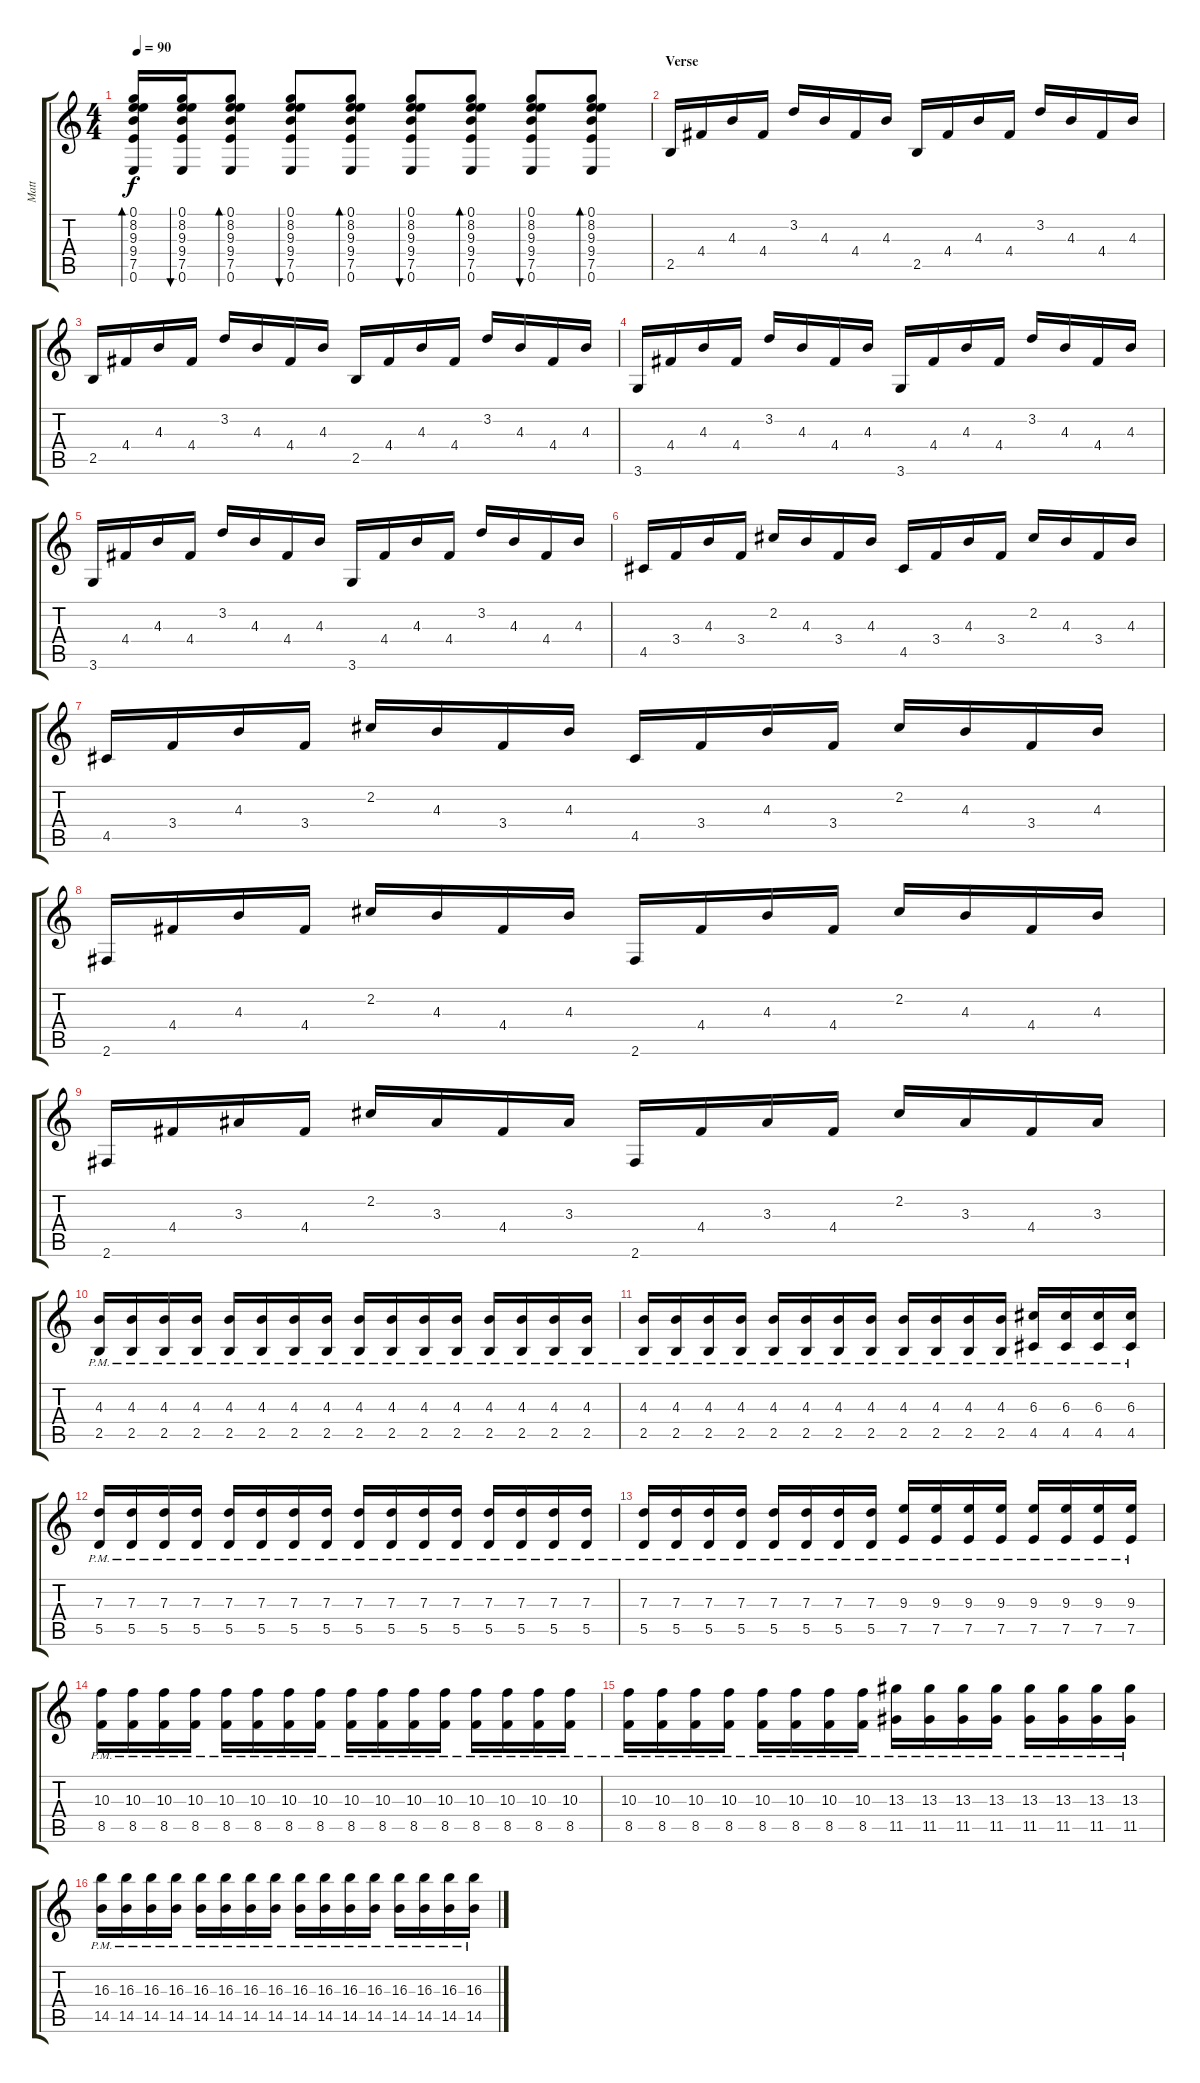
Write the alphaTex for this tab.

\track ("Matt" "Matt") {instrument acousticguitarnylon}
\staff {score tabs}
\tuning (E4 B3 G3 D3 A2 E2) {hide}
\ts (4 4)
\tempo 90
\clef g2
\ks c
(0.1 8.2 9.3 9.4 7.5 0.6).16{bd 60 dy f volume 11} (0.1 8.2 9.3 9.4 7.5 0.6).16{bu 60} (0.1 8.2 9.3 9.4 7.5 0.6).8{bd 60} (0.1 8.2 9.3 9.4 7.5 0.6).8{bu 60} (0.1 8.2 9.3 9.4 7.5 0.6).8{bd 60} (0.1 8.2 9.3 9.4 7.5 0.6).8{bu 60} (0.1 8.2 9.3 9.4 7.5 0.6).8{bd 60} (0.1 8.2 9.3 9.4 7.5 0.6).8{bu 60} (0.1 8.2 9.3 9.4 7.5 0.6).8{bd 60} |
\section ("" "Verse")
2.5.16 4.4.16 4.3.16 4.4.16 3.2.16 4.3.16 4.4.16 4.3.16 2.5.16 4.4.16 4.3.16 4.4.16 3.2.16 4.3.16 4.4.16 4.3.16 |
2.5.16 4.4.16 4.3.16 4.4.16 3.2.16 4.3.16 4.4.16 4.3.16 2.5.16 4.4.16 4.3.16 4.4.16 3.2.16 4.3.16 4.4.16 4.3.16 |
3.6.16 4.4.16 4.3.16 4.4.16 3.2.16 4.3.16 4.4.16 4.3.16 3.6.16 4.4.16 4.3.16 4.4.16 3.2.16 4.3.16 4.4.16 4.3.16 |
3.6.16 4.4.16 4.3.16 4.4.16 3.2.16 4.3.16 4.4.16 4.3.16 3.6.16 4.4.16 4.3.16 4.4.16 3.2.16 4.3.16 4.4.16 4.3.16 |
4.5.16 3.4.16 4.3.16 3.4.16 2.2.16 4.3.16 3.4.16 4.3.16 4.5.16 3.4.16 4.3.16 3.4.16 2.2.16 4.3.16 3.4.16 4.3.16 |
4.5.16 3.4.16 4.3.16 3.4.16 2.2.16 4.3.16 3.4.16 4.3.16 4.5.16 3.4.16 4.3.16 3.4.16 2.2.16 4.3.16 3.4.16 4.3.16 |
2.6.16 4.4.16 4.3.16 4.4.16 2.2.16 4.3.16 4.4.16 4.3.16 2.6.16 4.4.16 4.3.16 4.4.16 2.2.16 4.3.16 4.4.16 4.3.16 |
2.6.16 4.4.16 3.3.16 4.4.16 2.2.16 3.3.16 4.4.16 3.3.16 2.6.16 4.4.16 3.3.16 4.4.16 2.2.16 3.3.16 4.4.16 3.3.16 |
(4.3{pm} 2.5).16 (4.3{pm} 2.5).16 (4.3{pm} 2.5).16 (4.3{pm} 2.5).16 (4.3{pm} 2.5).16 (4.3{pm} 2.5).16 (4.3{pm} 2.5).16 (4.3{pm} 2.5).16 (4.3{pm} 2.5).16 (4.3{pm} 2.5).16 (4.3{pm} 2.5).16 (4.3{pm} 2.5).16 (4.3{pm} 2.5).16 (4.3{pm} 2.5).16 (4.3{pm} 2.5).16 (4.3{pm} 2.5).16 |
(4.3{pm} 2.5).16 (4.3{pm} 2.5).16 (4.3{pm} 2.5).16 (4.3{pm} 2.5).16 (4.3{pm} 2.5).16 (4.3{pm} 2.5).16 (4.3{pm} 2.5).16 (4.3{pm} 2.5).16 (4.3{pm} 2.5).16 (4.3{pm} 2.5).16 (4.3{pm} 2.5).16 (4.3{pm} 2.5).16 (6.3{pm} 4.5).16 (6.3{pm} 4.5).16 (6.3{pm} 4.5).16 (6.3{pm} 4.5).16 |
(7.3{pm} 5.5).16 (7.3{pm} 5.5).16 (7.3{pm} 5.5).16 (7.3{pm} 5.5).16 (7.3{pm} 5.5).16 (7.3{pm} 5.5).16 (7.3{pm} 5.5).16 (7.3{pm} 5.5).16 (7.3{pm} 5.5).16 (7.3{pm} 5.5).16 (7.3{pm} 5.5).16 (7.3{pm} 5.5).16 (7.3{pm} 5.5).16 (7.3{pm} 5.5).16 (7.3{pm} 5.5).16 (7.3{pm} 5.5).16 |
(7.3{pm} 5.5).16 (7.3{pm} 5.5).16 (7.3{pm} 5.5).16 (7.3{pm} 5.5).16 (7.3{pm} 5.5).16 (7.3{pm} 5.5).16 (7.3{pm} 5.5).16 (7.3{pm} 5.5).16 (9.3{pm} 7.5).16 (9.3{pm} 7.5).16 (9.3{pm} 7.5).16 (9.3{pm} 7.5).16 (9.3{pm} 7.5).16 (9.3{pm} 7.5).16 (9.3{pm} 7.5).16 (9.3{pm} 7.5).16 |
(10.3{pm} 8.5).16 (10.3{pm} 8.5).16 (10.3{pm} 8.5).16 (10.3{pm} 8.5).16 (10.3{pm} 8.5).16 (10.3{pm} 8.5).16 (10.3{pm} 8.5).16 (10.3{pm} 8.5).16 (10.3{pm} 8.5).16 (10.3{pm} 8.5).16 (10.3{pm} 8.5).16 (10.3{pm} 8.5).16 (10.3{pm} 8.5).16 (10.3{pm} 8.5).16 (10.3{pm} 8.5).16 (10.3{pm} 8.5).16 |
(10.3{pm} 8.5).16 (10.3{pm} 8.5).16 (10.3{pm} 8.5).16 (10.3{pm} 8.5).16 (10.3{pm} 8.5).16 (10.3{pm} 8.5).16 (10.3{pm} 8.5).16 (10.3{pm} 8.5).16 (13.3{pm} 11.5).16 (13.3{pm} 11.5).16 (13.3{pm} 11.5).16 (13.3{pm} 11.5).16 (13.3{pm} 11.5).16 (13.3{pm} 11.5).16 (13.3{pm} 11.5).16 (13.3{pm} 11.5).16 |
(16.3{pm} 14.5).16 (16.3{pm} 14.5).16 (16.3{pm} 14.5).16 (16.3{pm} 14.5).16 (16.3{pm} 14.5).16 (16.3{pm} 14.5).16 (16.3{pm} 14.5).16 (16.3{pm} 14.5).16 (16.3{pm} 14.5).16 (16.3{pm} 14.5).16 (16.3{pm} 14.5).16 (16.3{pm} 14.5).16 (16.3{pm} 14.5).16 (16.3{pm} 14.5).16 (16.3{pm} 14.5).16 (16.3{pm} 14.5).16
